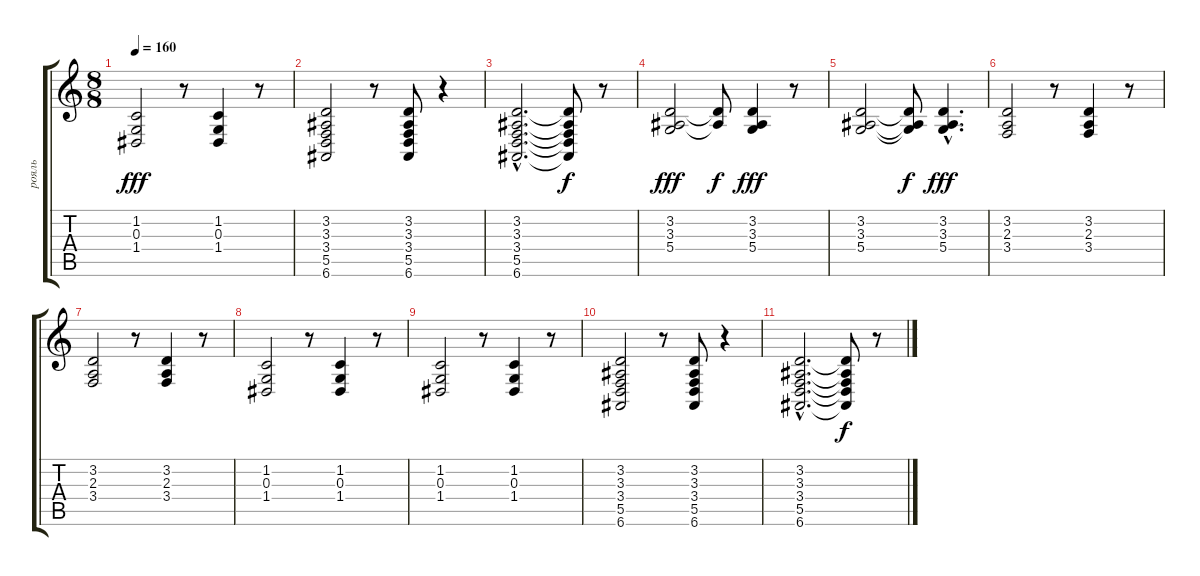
\track ("рояль" "рояль") {instrument brightacousticpiano}
\staff {score tabs}
\tuning (E4 B3 G3 D3 A2 E2) {hide}
\ts (8 8)
\tempo 160
\clef g2
\ks c
(1.2 0.3 1.4).2{dy fff volume 11} r.8 (1.2 0.3 1.4).4{volume 10} r.8 |
(3.2 3.3 3.4 5.5 6.6).2{volume 10} r.8 (3.2 3.3 3.4 5.5 6.6).8{volume 10} r.4 |
(3.2{hac} 3.3{hac} 3.4{hac} 5.5{hac} 6.6{hac}).2{d volume 9} (3.2{t} 3.3{t} 3.4{t} 5.5{t} 6.6{t}).8{dy f} r.8 |
(3.2 3.3 5.4).2{dy fff volume 8} (3.2{t} 3.3{t}).8{dy f} (3.2 3.3 5.4).4{dy fff volume 8} r.8 |
(3.2 3.3 5.4).2{volume 7} (3.2{t} 3.3{t} 5.4{t}).8{dy f} (3.2{hac} 3.3 5.4).4{d dy fff volume 7} |
(3.2 2.3 3.4).2{volume 6} r.8 (3.2 2.3 3.4).4{volume 6} r.8 |
(3.2 2.3 3.4).2{volume 5} r.8 (3.2 2.3 3.4).4{volume 5} r.8 |
(1.2 0.3 1.4).2{volume 4} r.8 (1.2 0.3 1.4).4{volume 3} r.8 |
(1.2 0.3 1.4).2{volume 3} r.8 (1.2 0.3 1.4).4{volume 2} r.8 |
(3.2 3.3 3.4 5.5 6.6).2{volume 1} r.8 (3.2 3.3 3.4 5.5 6.6).8{volume 1} r.4 |
(3.2{hac} 3.3{hac} 3.4{hac} 5.5{hac} 6.6{hac}).2{d volume 1} (3.2{t} 3.3{t} 3.4{t} 5.5{t} 6.6{t}).8{dy f} r.8
